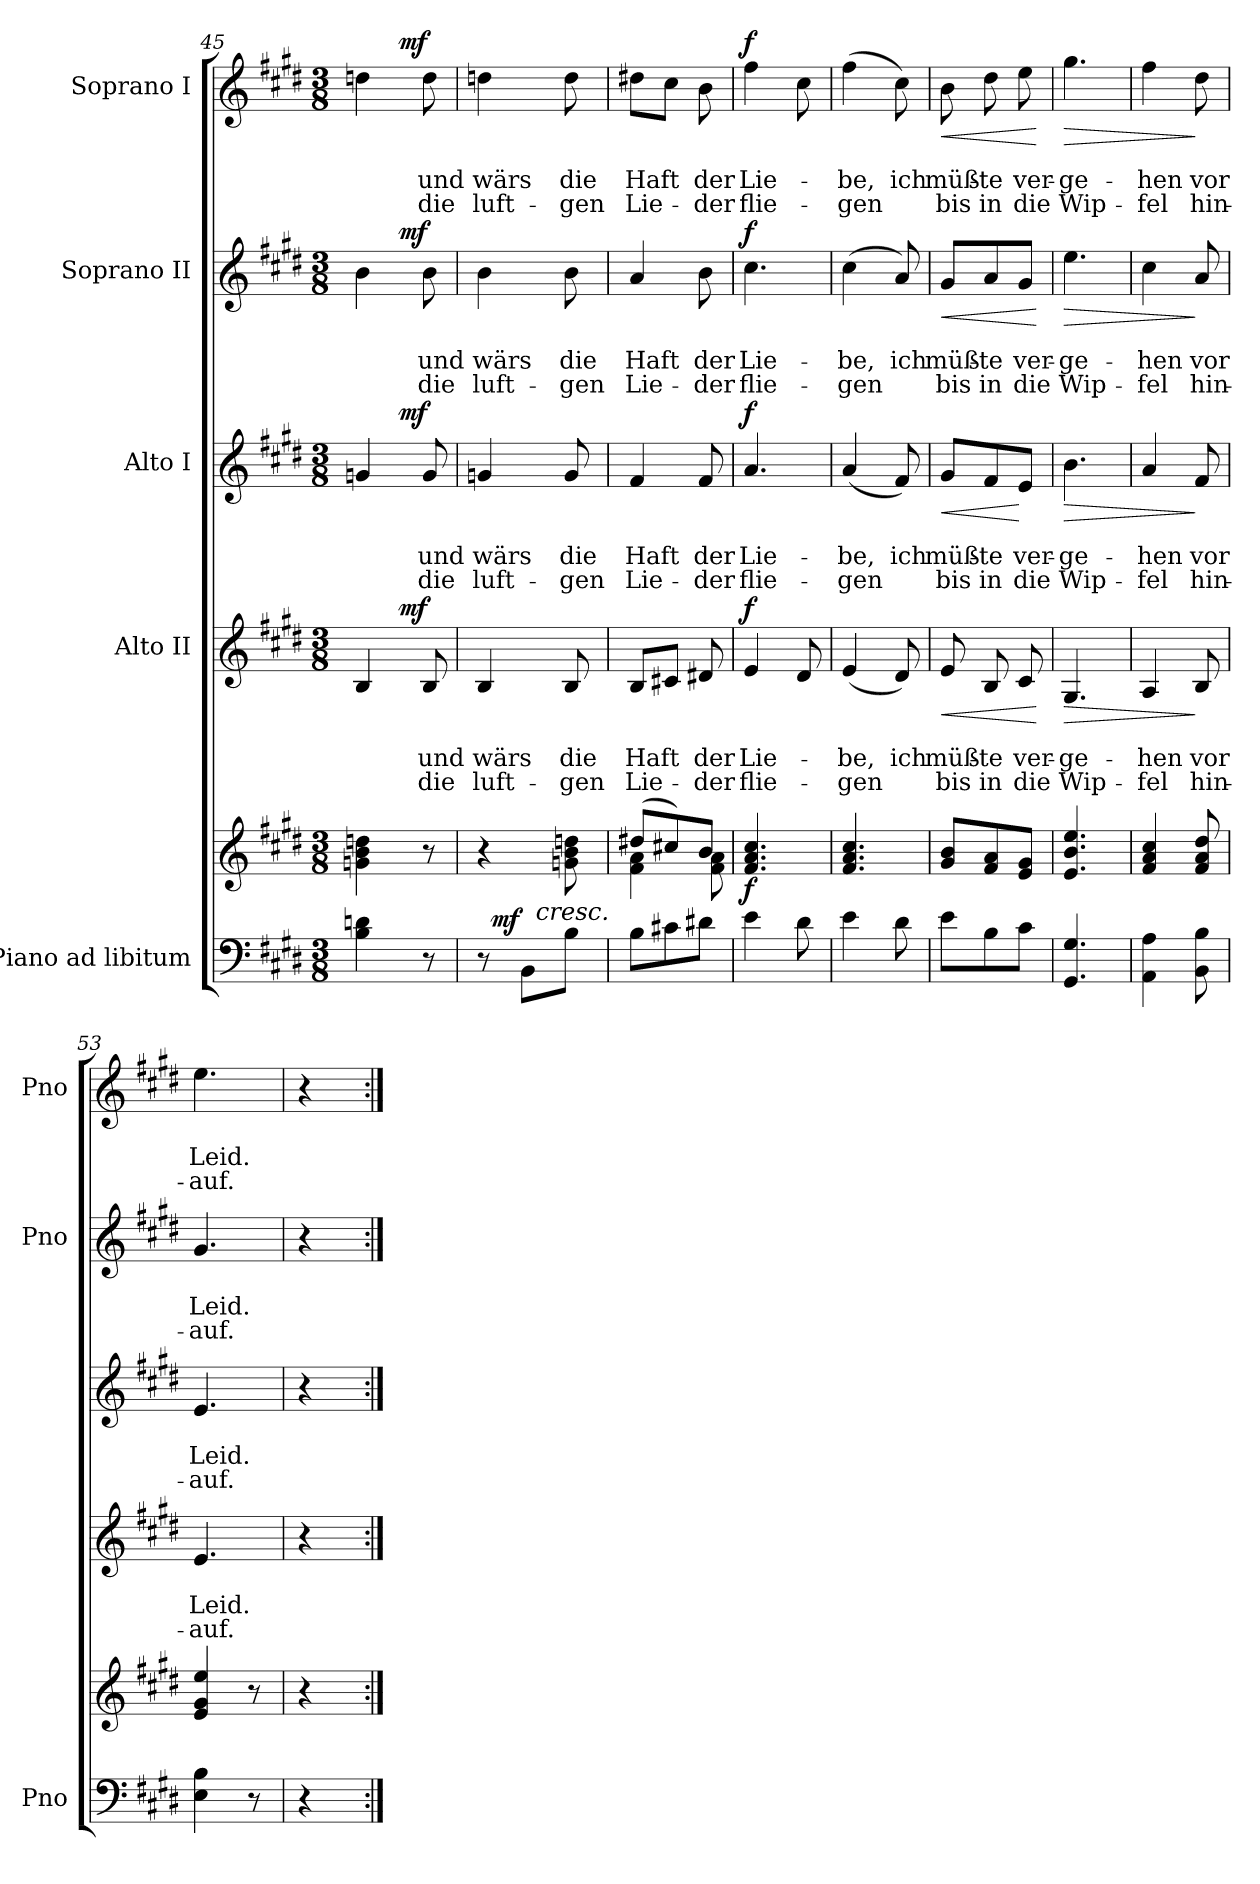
**kern	**kern	**dynam	**kern	**text	**text	**text	**dynam	**kern	**text	**text	**text	**dynam	**kern	**text	**text	**text	**dynam	**kern	**text	**text	**text	**dynam
*part5	*part5	*part5	*part4	*part4	*part4	*part4	*part4	*part3	*part3	*part3	*part3	*part3	*part2	*part2	*part2	*part2	*part2	*part1	*part1	*part1	*part1	*part1
*staff6	*staff5	*staff5/6	*staff4	*staff4	*staff4	*staff4	*staff4	*staff3	*staff3	*staff3	*staff3	*staff3	*staff2	*staff2	*staff2	*staff2	*staff2	*staff1	*staff1	*staff1	*staff1	*staff1
*I"Piano ad libitum	*	*	*I"Alto II	*	*	*	*	*I"Alto I	*	*	*	*	*I"Soprano II	*	*	*	*	*I"Soprano I	*	*	*	*
*I'Pno	*	*	*	*	*	*	*	*	*	*	*	*	*I'Pno	*	*	*	*	*I'Pno	*	*	*	*
*clefF4	*clefG2	*	*clefG2	*	*	*	*	*clefG2	*	*	*	*	*clefG2	*	*	*	*	*clefG2	*	*	*	*
*k[f#c#g#d#]	*k[f#c#g#d#]	*	*k[f#c#g#d#]	*	*	*	*	*k[f#c#g#d#]	*	*	*	*	*k[f#c#g#d#]	*	*	*	*	*k[f#c#g#d#]	*	*	*	*
*E:	*E:	*	*E:	*	*	*	*	*E:	*	*	*	*	*E:	*	*	*	*	*E:	*	*	*	*
*M3/8	*M3/8	*	*M3/8	*	*	*	*	*M3/8	*	*	*	*	*M3/8	*	*	*	*	*M3/8	*	*	*	*
=45	=45	=45	=45	=45	=45	=45	=45	=45	=45	=45	=45	=45	=45	=45	=45	=45	=45	=45	=45	=45	=45	=45
*	*	*	*^	*	*	*	*	*^	*	*	*	*	*^	*	*	*	*	*^	*	*	*	*
4B\ 4dn\	4gn\ 4b\ 4ddn\	.	4B/	8.ryy	.	.	.	.	4gn/	8.ryy	.	.	.	.	4b\	8.ryy	.	.	.	.	4ddn\	8.ryy	.	.	.	.
!	!	!	!	!	!	!	!	!LO:DY:a	!	!	!	!	!	!LO:DY:a	!	!	!	!	!	!LO:DY:a	!	!	!	!	!	!LO:DY:a
.	.	.	.	8.ryy	.	.	.	mf	.	8.ryy	.	.	.	mf	.	8.ryy	.	.	.	mf	.	8.ryy	.	.	.	mf
8r	8r	.	8B/	.	.	und	die	.	8g/	.	.	und	die	.	8b\	.	.	und	die	.	8dd\	.	.	und	die	.
=46	=46	=46	=46	=46	=46	=46	=46	=46	=46	=46	=46	=46	=46	=46	=46	=46	=46	=46	=46	=46	=46	=46	=46	=46	=46	=46
*^	*	*	*	*	*	*	*	*	*	*	*	*	*	*	*	*	*	*	*	*	*	*	*	*	*	*
!	!	!	!	!	!	!	!	!	!	!	!	!	!	!	!	!	!	!	!	!	!	!LO:TX:a:i:t=cresc.	!	!	!	!	!
!	!	!	!	!	!	!	!	!	!	!	!	!	!	!	!	!LO:TX:a:i:t=cresc.	!	!	!	!	!	!	!	!	!	!	!
!	!	!	!	!	!	!	!	!	!	!LO:TX:a:i:t=cresc.	!	!	!	!	!	!	!	!	!	!	!	!	!	!	!	!	!
!	!	!	!	!LO:TX:a:i:t=cresc.	!	!	!	!	!	!	!	!	!	!	!	!	!	!	!	!	!	!	!	!	!	!	!
*	*	*	*	*v	*v	*	*	*	*	*	*	*	*	*	*	*v	*v	*	*	*	*	*v	*v	*	*	*	*
*	*^	*	*	*	*	*	*	*	*v	*v	*	*	*	*	*	*	*	*	*	*	*	*	*	*
8r	32ryy	8ryy	4r	.	4B/	.	wärs	luft-	.	4gn/	.	wärs	luft-	.	4b\	.	wärs	luft-	.	4ddn\	.	wärs	luft-	.
!	!	!	!	!LO:DY:a=2	!	!	!	!	!	!	!	!	!	!	!	!	!	!	!	!	!	!	!	!
.	4ryy	.	.	mf	.	.	.	.	.	.	.	.	.	.	.	.	.	.	.	.	.	.	.	.
8BB\L	.	32ryy	.	.	.	.	.	.	.	.	.	.	.	.	.	.	.	.	.	.	.	.	.	.
!	!	!LO:TX:a:i:t=cresc.	!	!	!	!	!	!	!	!	!	!	!	!	!	!	!	!	!	!	!	!	!	!
.	.	8..ryy	.	.	.	.	.	.	.	.	.	.	.	.	.	.	.	.	.	.	.	.	.	.
8B\J	.	.	8gn\ 8b\ 8ddn\	.	8B/	.	die	-gen	.	8g/	.	die	-gen	.	8b\	.	die	-gen	.	8dd\	.	die	-gen	.
.	16.ryy	.	.	.	.	.	.	.	.	.	.	.	.	.	.	.	.	.	.	.	.	.	.	.
*v	*v	*v	*	*	*	*	*	*	*	*	*	*	*	*	*	*	*	*	*	*	*	*	*	*
=47	=47	=47	=47	=47	=47	=47	=47	=47	=47	=47	=47	=47	=47	=47	=47	=47	=47	=47	=47	=47	=47	=47
*	*^	*	*	*	*	*	*	*	*	*	*	*	*	*	*	*	*	*	*	*	*	*
8B\L	(8dd#X/L	4f#\ 4a\	.	8B/L	.	Haft	Lie-	.	4f#/	.	Haft	Lie-	.	4a/	.	Haft	Lie-	.	8dd#X\L	.	Haft	Lie-	.
8c#X\	8cc#X/)	.	.	8c#X/J	.	.	.	.	.	.	.	.	.	.	.	.	.	.	8cc#\J	.	.	.	.
8d#X\J	8b/J	8f#\ 8a\	.	8d#X/	.	der	-der	.	8f#/	.	der	-der	.	8b\	.	der	-der	.	8b\	.	der	-der	.
!!LO:LB:g=z
=48	=48	=48	=48	=48	=48	=48	=48	=48	=48	=48	=48	=48	=48	=48	=48	=48	=48	=48	=48	=48	=48	=48	=48
!	!	!	!LO:DY:b	!	!	!	!	!LO:DY:a	!	!	!	!	!LO:DY:a	!	!	!	!	!LO:DY:a	!	!	!	!	!LO:DY:a
*	*v	*v	*	*	*	*	*	*	*	*	*	*	*	*	*	*	*	*	*	*	*	*	*
4e\	4.f#/ 4.a/ 4.cc#/	f	4e/	.	Lie-	flie-	f	4.a/	.	Lie-	flie-	f	4.cc#\	.	-Lie-	flie-	f	4ff#\	.	Lie-	flie-	f
8d#\	.	.	8d#/	.	.	.	.	.	.	.	.	.	.	.	.	.	.	8cc#\	.	.	.	.
=49	=49	=49	=49	=49	=49	=49	=49	=49	=49	=49	=49	=49	=49	=49	=49	=49	=49	=49	=49	=49	=49	=49
4e\	4.f#/ 4.a/ 4.cc#/	.	(4e/	.	-be,	-gen	.	(4a/	.	-be,	-gen	.	(4cc#\	.	be,	-gen	.	(4ff#\	.	-be,	-gen	.
8d#\	.	.	8d#/)	.	ich	.	.	8f#/)	.	ich	.	.	8a/)	.	ich	.	.	8cc#\)	.	ich	.	.
=50	=50	=50	=50	=50	=50	=50	=50	=50	=50	=50	=50	=50	=50	=50	=50	=50	=50	=50	=50	=50	=50	=50
!	!	!	!	!	!	!	!LO:HP:b	!	!	!	!	!LO:HP:b	!	!	!	!	!LO:HP:b	!	!	!	!	!LO:HP:b
8e\L	8g#/ 8b/L	.	8e/	.	müß-	bis	<	8g#/L	.	müß-	bis	<	8g#/L	.	-müß-	bis	<	8b\	.	müß-	bis	<
8B\	8f#/ 8a/	.	8B/	.	-te	in	.	8f#/	.	-te	in	.	8a/	.	te	in	.	8dd#\	.	-te	in	.
8c#\J	8e/ 8g#/J	.	8c#/	.	ver-	die	.	8e/J	.	ver-	die	[	8g#/J	.	-ver-	die	.	8ee\	.	ver-	die	.
.	.	.	.	.	.	.	[	.	.	.	.	.	.	.	.	.	[	.	.	.	.	[
=51	=51	=51	=51	=51	=51	=51	=51	=51	=51	=51	=51	=51	=51	=51	=51	=51	=51	=51	=51	=51	=51	=51
!	!	!	!	!	!	!	!LO:HP:b	!	!	!	!	!LO:HP:b	!	!	!	!	!LO:HP:b	!	!	!	!	!LO:HP:b
4.GG#/ 4.G#/	4.e/ 4.b/ 4.ee/	.	4.G#/	.	-ge-	Wip-	>	4.b\	.	-ge-	Wip-	>	4.ee\	.	-ge-	Wip-	>	4.gg#\	.	-ge-	Wip-	>
=52	=52	=52	=52	=52	=52	=52	=52	=52	=52	=52	=52	=52	=52	=52	=52	=52	=52	=52	=52	=52	=52	=52
4AA\ 4A\	4f#/ 4a/ 4cc#/	.	4A/	.	-hen	-fel	.	4a/	.	-hen	-fel	.	4cc#\	.	hen	-fel	.	4ff#\	.	-hen	-fel	.
8BB\ 8B\	8f#/ 8a/ 8dd#/	.	8B/	.	vor	hin-	]	8f#/	.	vor	hin-	]	8a/	.	vor	hin-	]	8dd#\	.	vor	hin-	]
=53	=53	=53	=53	=53	=53	=53	=53	=53	=53	=53	=53	=53	=53	=53	=53	=53	=53	=53	=53	=53	=53	=53
4E\ 4B\	4e/ 4g#/ 4ee/	.	4.e/	.	Leid.	-auf.	.	4.e/	.	Leid.	-auf.	.	4.g#/	.	Leid.	-auf.	.	4.ee\	.	Leid.	-auf.	.
8r	8r	.	.	.	.	.	.	.	.	.	.	.	.	.	.	.	.	.	.	.	.	.
=54	=54	=54	=54	=54	=54	=54	=54	=54	=54	=54	=54	=54	=54	=54	=54	=54	=54	=54	=54	=54	=54	=54
4r	4r	.	4r	.	.	.	.	4r	.	.	.	.	4r	.	.	.	.	4r	.	.	.	.
=:|!	=:|!	=:|!	=:|!	=:|!	=:|!	=:|!	=:|!	=:|!	=:|!	=:|!	=:|!	=:|!	=:|!	=:|!	=:|!	=:|!	=:|!	=:|!	=:|!	=:|!	=:|!	=:|!
*-	*-	*-	*-	*-	*-	*-	*-	*-	*-	*-	*-	*-	*-	*-	*-	*-	*-	*-	*-	*-	*-	*-
